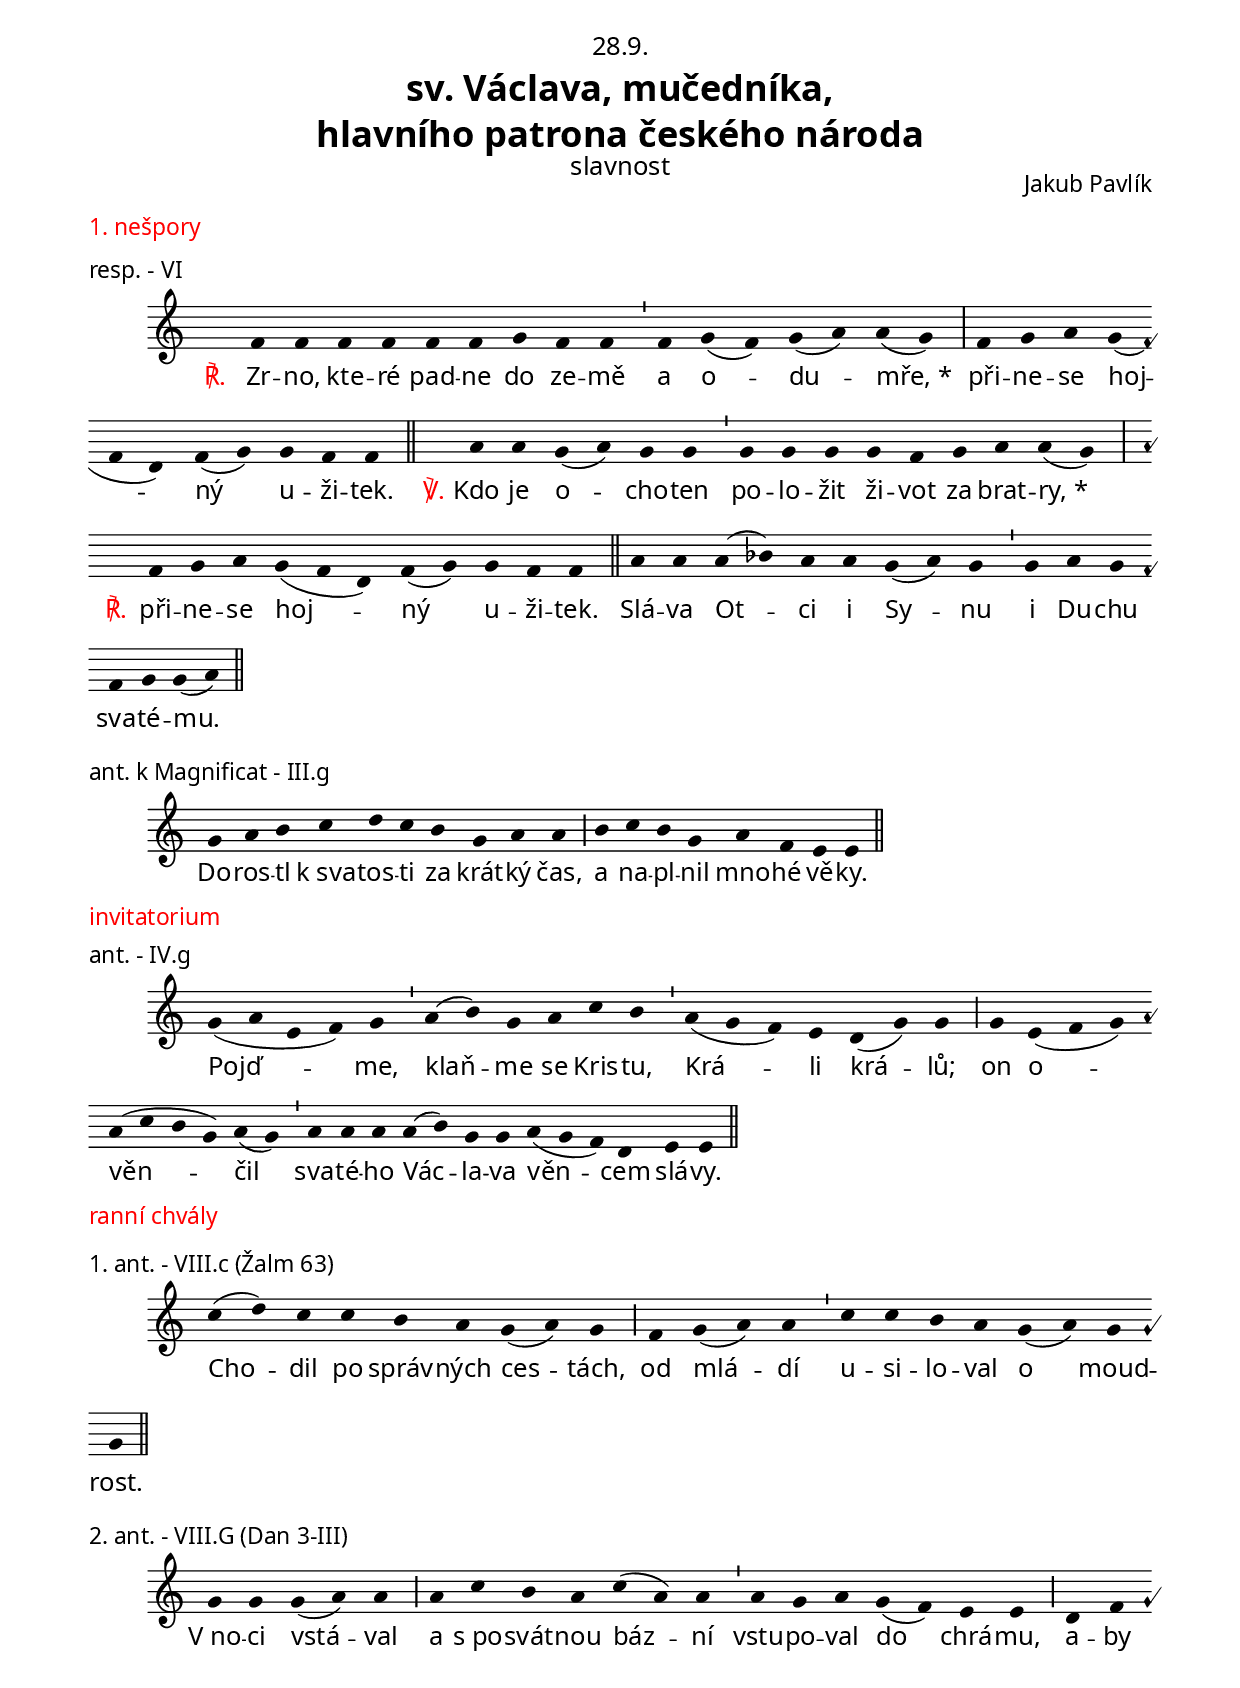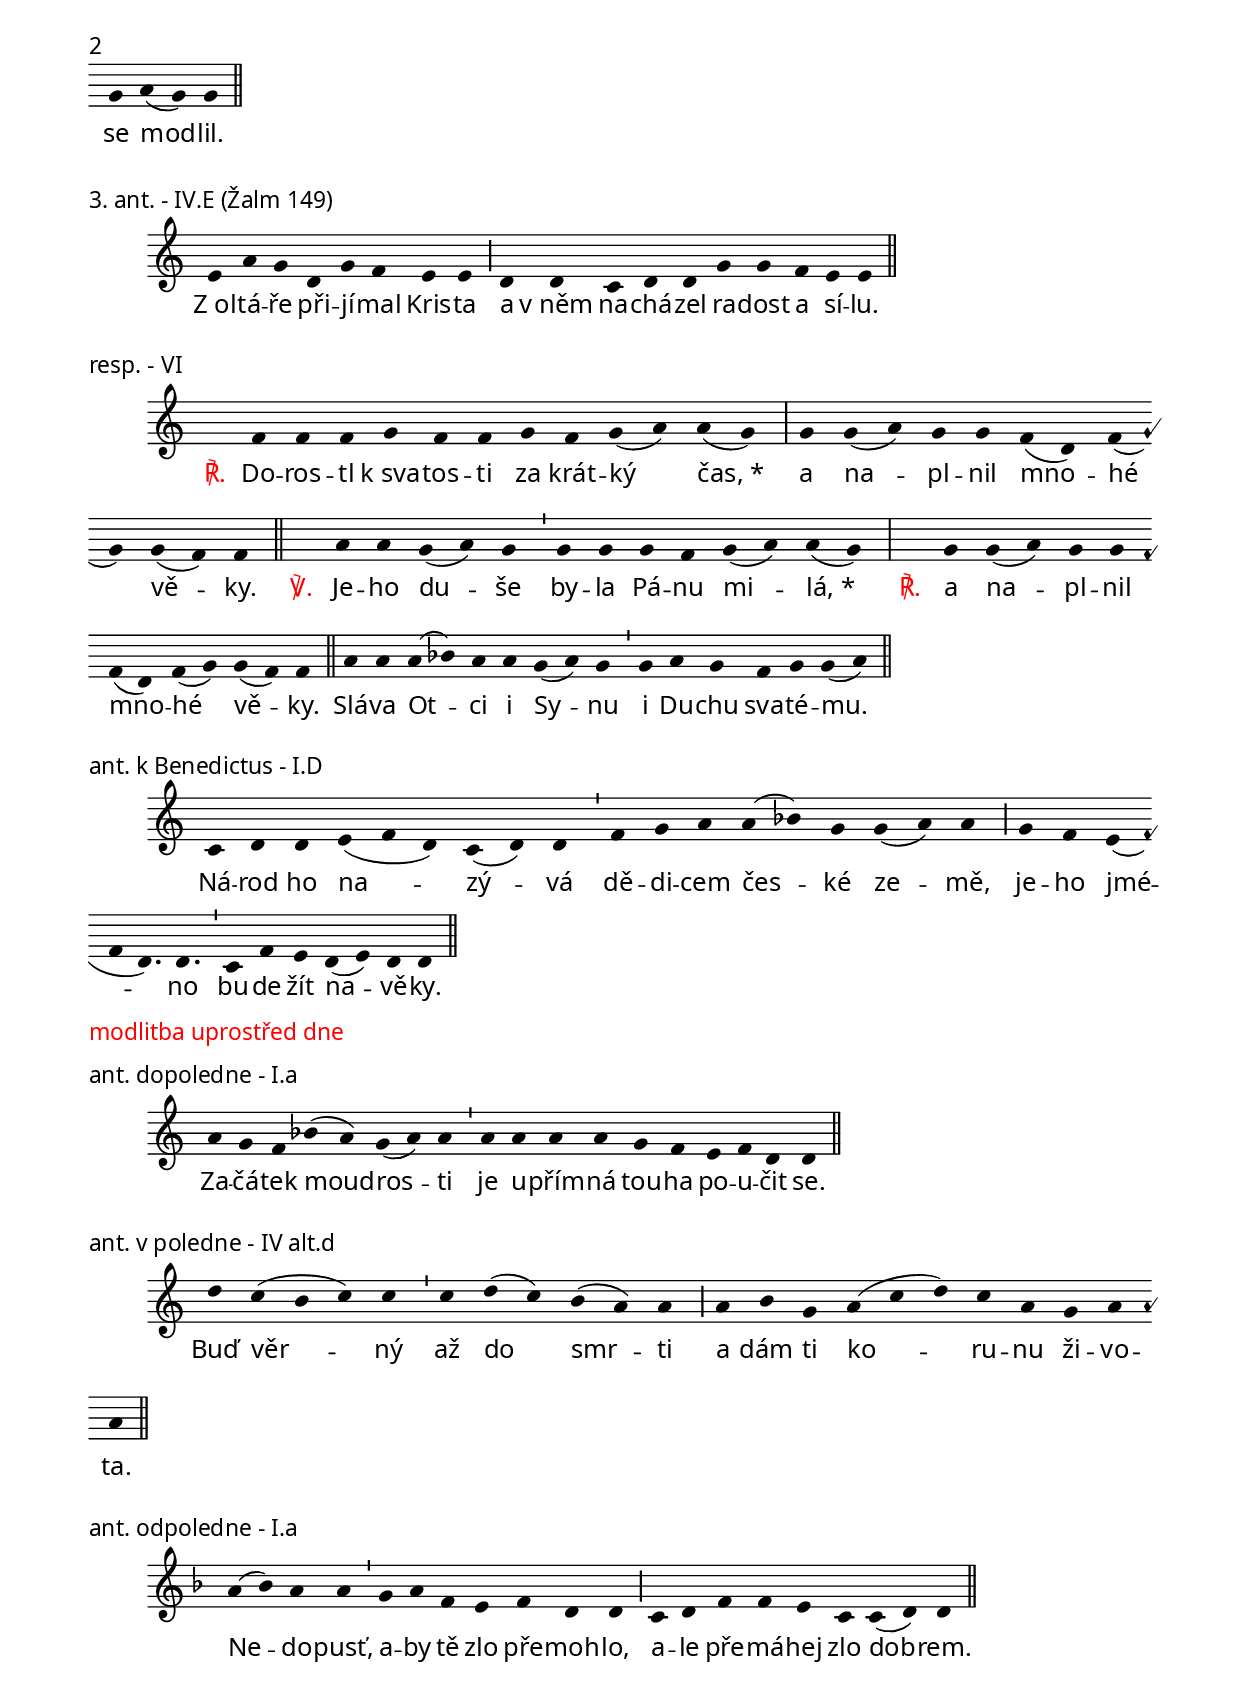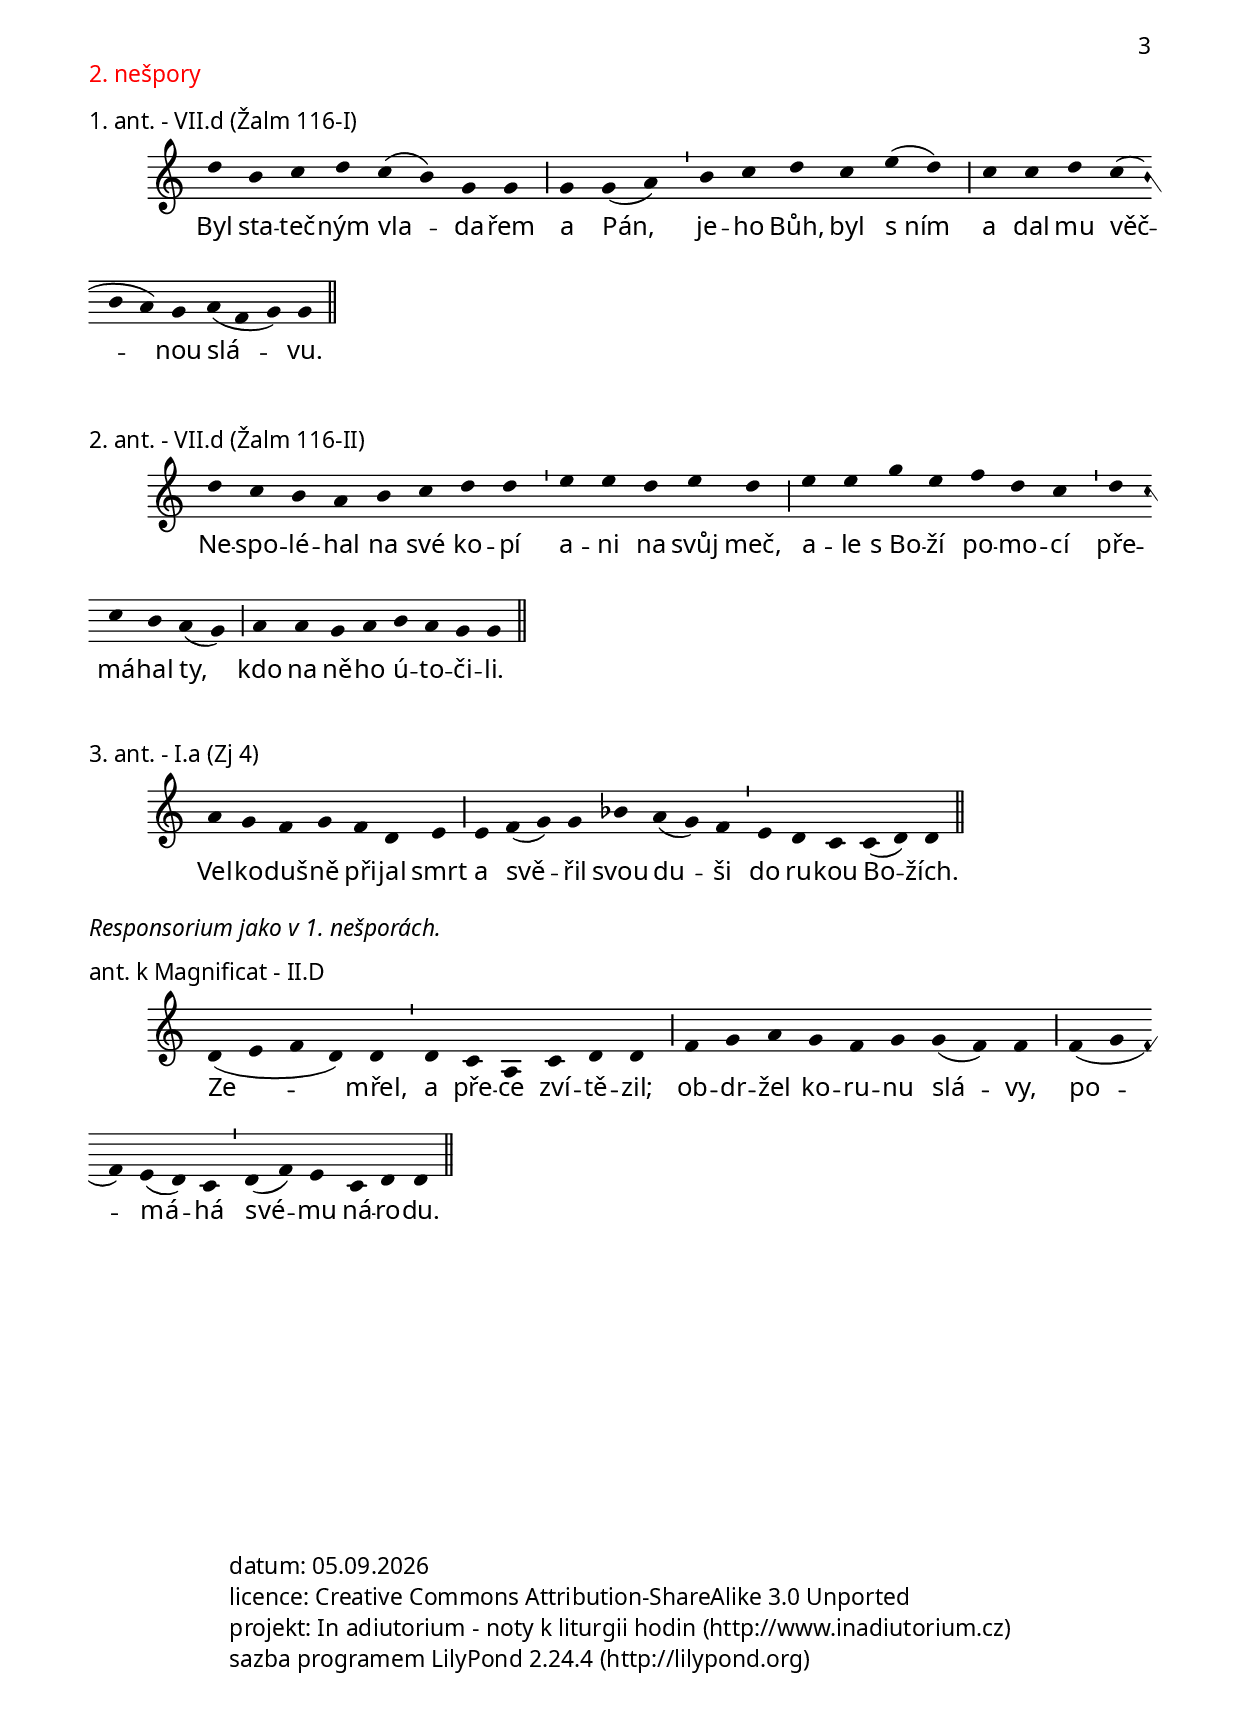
\version "2.15.40"

\include "../spolecne.ly"
\include "../dilyresponsorii.ly"

\header {
  title = \markup\titleSvatek
            \center-column{ "sv. Václava, mučedníka,"
            "hlavního patrona českého národa" }
            slavnost
            28.9.
  composer = "Jakub Pavlík"
}

\markup {\nadpisHodinka {"1. nešpory"}}

\score {
  \relative c' {
    \choralniRezim

    % R
    \neviditelna f
    f4 f f f f f g f f \barMin f g( f) g( a) a( g) \barMax
    f g a g( f d) f( g) g f f \barFinalis
    % V
    \neviditelna a
    a4 a g( a) g g \barMin g g g g f g a a( g) \barMax
    % R
    \neviditelna a
    f g a g( f d) f( g) g f f \barFinalis
    % Slava
    \respVIdoxologie \barFinalis
  }
  \addlyrics {
    \Response Zr -- no, kte -- ré pad -- ne do ze -- mě a o -- du -- mře,_*
    při -- ne -- se hoj -- ný u -- ži -- tek.
    \Verse Kdo je o -- cho -- ten po -- lo -- žit ži -- vot za brat -- ry,_*
    \Response při -- ne -- se hoj -- ný u -- ži -- tek.
    \textRespDoxologie
  }
  \header {
    quid = "resp."
    modus = "VI"
    id = "1ne-r"
    piece = \markup {\sestavTitulekResp}
  }
}

\score {
  \relative c'' {
    \choralniRezim
    g4 a b c d c b g a a \barMaior
    b c b g a f e e \barFinalis
  }
  \addlyrics {
    Do -- ros -- tl k_sva -- tos -- ti za krát -- ký čas,
    a na -- pl -- nil mno -- hé vě -- ky.
  }
  \header {
    quid = "ant. k Magnificat"
    modus = "III"
    differentia = "g"
    psalmus = ""
    id = "1ne-amag"
    piece = \markup {\sestavTitulekBezZalmu}
  }
}

\markup {\nadpisHodinka {"invitatorium"}}

\score {
  \relative c'' {
    \choralniRezim
    g4( a e f) g \barMin
    a( b) g a c b \barMin
    a( g f) e d( g) g \barMaior
    g e( f g) a( c b g) a( g) \barMin
    a a a a( b) g g a( g f) d e e \barFinalis
  }
  \addlyrics {
    Pojď -- me,
    klaň -- me se Kris -- tu,
    Krá -- li krá -- lů;
    on o -- věn -- čil
    sva -- té -- ho Vác -- la -- va
    věn -- cem slá -- vy.
  }
  \header {
    quid = "ant."
    modus = "IV"
    differentia = "g"
    psalmus = ""
    id = "invit"
    piece = \markup {\sestavTitulekBezZalmu}
  }
}

\markup {\nadpisHodinka {"ranní chvály"}}

\score {
  \relative c'' {
    \choralniRezim
    c4( d) c c b a g( a) g \barMaior
    f g( a) a \barMin c c b a g( a) g g \barFinalis
  }
  \addlyrics {
    Cho -- dil po správ -- ných ces -- tách,
    od mlá -- dí u -- si -- lo -- val o moud -- rost.
  }
  \header {
    quid = "1. ant."
    modus = "VIII"
    differentia = "c"
    psalmus = "Žalm 63"
    id = "rch-a1"
    piece = \markup {\sestavTitulek}
  }
}

\score {
  \relative c'' {
    \choralniRezim
    g4 g g( a) a \barMaior
    a c b a c( a) a \barMin
    a g a g( f) e e \barMaior
    d f g a( g) g \barFinalis
  }
  \addlyrics {
    V_no -- ci vstá -- val
    a s_po -- svát -- nou báz -- ní
    vstu -- po -- val do chrá -- mu,
    a -- by se mod -- lil.
  }
  \header {
    quid = "2. ant."
    modus = "VIII"
    differentia = "G"
    psalmus = "Dan 3-III"
    id = "rch-a2"
    piece = \markup {\sestavTitulek}
  }
}

\score {
  \relative c' {
    \choralniRezim
    e4 a g d g f e e \barMaior
    d d c d d g g f e e \barFinalis
  }
  \addlyrics {
    Z_ol -- tá -- ře při -- jí -- mal Kris -- ta
    a v_něm na -- chá -- zel ra -- dost a sí -- lu.
  }
  \header {
    quid = "3. ant."
    modus = "IV"
    differentia = "E"
    psalmus = "Žalm 149"
    id = "rch-a3"
    piece = \markup {\sestavTitulek}
  }
}

\score {
  \relative c' {
    \choralniRezim

    % R
    \neviditelna f
    f4 f f g f f g f g( a) a( g) \barMax
    g g( a) g g f( d) f( g) g( f) f \barFinalis
    % V
    \neviditelna a
    a a g( a) g \barMin g g g f g( a) a( g) \barMax
    % R
    \neviditelna a
    g g( a) g g f( d) f( g) g( f) f \barFinalis
    % Slava
    \respVIdoxologie \barFinalis
  }
  \addlyrics {
    \Response Do -- ros -- tl k_sva -- tos -- ti za krát -- ký čas,_*
    a na -- pl -- nil mno -- hé vě -- ky.
    \Verse Je -- ho du -- še by -- la Pá -- nu mi -- lá,_*
    \Response a na -- pl -- nil mno -- hé vě -- ky.
    \textRespDoxologie
  }
  \header {
    quid = "resp."
    modus = "VI"
    id = "rch-r"
    piece = \markup {\sestavTitulekResp}
  }
}

\score {
  \relative c' {
    \choralniRezim
    c4 d d e( f d) c( d) d \barMin
    f g a a( bes) g g( a) a \barMaior
    g f e( f d4.) d \barMin
    c4 f e d( e) d d \barFinalis
  }
  \addlyrics {
    Ná -- rod ho na -- zý -- vá
    dě -- di -- cem čes -- ké ze -- mě,
    je -- ho jmé -- no
    bu -- de žít na -- vě -- ky.
  }
  \header {
    quid = "ant. k Benedictus"
    modus = "I"
    differentia = "D"
    psalmus = ""
    id = "rch-aben"
    piece = \markup {\sestavTitulekBezZalmu}
  }
}

\markup {\nadpisHodinka {"modlitba uprostřed dne"}}

\score {
  \relative c'' {
    \choralniRezim
    a4 g f bes( a) g( a) a \barMin
    a a a a g f e f d d \barFinalis
  }
  \addlyrics {
    Za -- čá -- tek moud -- ros -- ti
    je u -- přím -- ná tou -- ha po -- u -- čit se.
  }
  \header {
    quid = "ant. dopoledne"
    modus = "I"
    differentia = "a"
    psalmus = ""
    id = "tercie"
    piece = \markup {\sestavTitulekBezZalmu}
  }
}

\score {
  \relative c'' {
    \choralniRezim
    d4 c( b c) c \barMin c d( c) b( a) a \barMaior
    a b g a( c d) c a g a a \barFinalis
  }
  \addlyrics {
    Buď věr -- ný až do smr -- ti
    a dám ti ko -- ru -- nu ži -- vo -- ta.
  }
  \header {
    quid = "ant. v poledne"
    modus = "IV alt"
    differentia = "d"
    psalmus = ""
    id = "sexta"
    fial = "sanktoral/0506jansarkander.ly#ne-amag?zacatek"
    piece = \markup {\sestavTitulekBezZalmu}
  }
}

\score {
  \relative c'' {
    \choralniRezim
    \key f \major
    a4( bes) a a \barMin
    g a f e f d d \barMaior
    c d f f e c c( d) d \barFinalis
  }
  \addlyrics {
    Ne -- do -- pusť,
    a -- by tě zlo pře -- moh -- lo,
    a -- le pře -- má -- hej zlo dob -- rem.
  }
  \header {
    quid = "ant. odpoledne"
    modus = "I"
    differentia = "a"
    psalmus = ""
    id = "nona"
    piece = \markup {\sestavTitulekBezZalmu}
  }
}

\markup {\nadpisHodinka {"2. nešpory"}}

\score {
  \relative c'' {
    \choralniRezim
    d4 b c d c( b) g g \barMaior
    g g( a) \barMin b c d c e( d) \barMaior
    c c d c( b a) g a( f g) g \barFinalis
  }
  \addlyrics {
    Byl sta -- teč -- ným vla -- da -- řem
    a Pán, je -- ho Bůh, byl s_ním
    a dal mu věč -- nou slá -- vu.
  }
  \header {
    quid = "1. ant."
    modus = "VII"
    differentia = "d"
    psalmus = "Žalm 116-I"
    id = "2ne-a1"
    piece = \markup {\sestavTitulek}
  }
}

\score {
  \relative c'' {
    \choralniRezim
    d4 c b a b c d d \barMin
    e e d e d \barMaior
    e e g e f d c \barMin d c b a( g) \barMaior
    a a g a b a g g \barFinalis
  }
  \addlyrics {
    Ne -- spo -- lé -- hal na své ko -- pí
    a -- ni na svůj meč,
    a -- le s_Bo -- ží po -- mo -- cí pře -- má -- hal ty,
    kdo na ně -- ho ú -- to -- či -- li.
  }
  \header {
    quid = "2. ant."
    modus = "VII"
    differentia = "d"
    psalmus = "Žalm 116-II"
    id = "2ne-a2"
    piece = \markup {\sestavTitulek}
  }
}

\score {
  \relative c'' {
    \choralniRezim
    a4 g f g f d e \barMaior
    e f( g) g bes a( g) f \barMin
    e d c c( d) d \barFinalis
  }
  \addlyrics {
    Vel -- ko -- duš -- ně při -- jal smrt
    a svě -- řil svou du -- ši
    do ru -- kou Bo -- žích.
  }
  \header {
    quid = "3. ant."
    modus = "I"
    differentia = "a"
    psalmus = "Zj 4"
    id = "2ne-a3"
    piece = \markup {\sestavTitulek}
  }
}

\markup\italic{Responsorium jako v 1. nešporách.}

\score {
  \relative c' {
    \choralniRezim
    d4( e f d) d \barMin
    d c a c d d \barMaior
    f g a g f g g( f) f \barMaior
    f( g f) e( d) c \barMin
    d( f) e c d d \barFinalis
  }
  \addlyrics {
    Ze -- mřel,
    a pře -- ce zví -- tě -- zil;
    ob -- dr -- žel ko -- ru -- nu slá -- vy,
    po -- má -- há
    své -- mu ná -- ro -- du.
  }
  \header {
    quid = "ant. k Magnificat"
    modus = "II"
    differentia = "D"
    psalmus = ""
    id = "2ne-amag"
    piece = \markup {\sestavTitulekBezZalmu}
  }
}